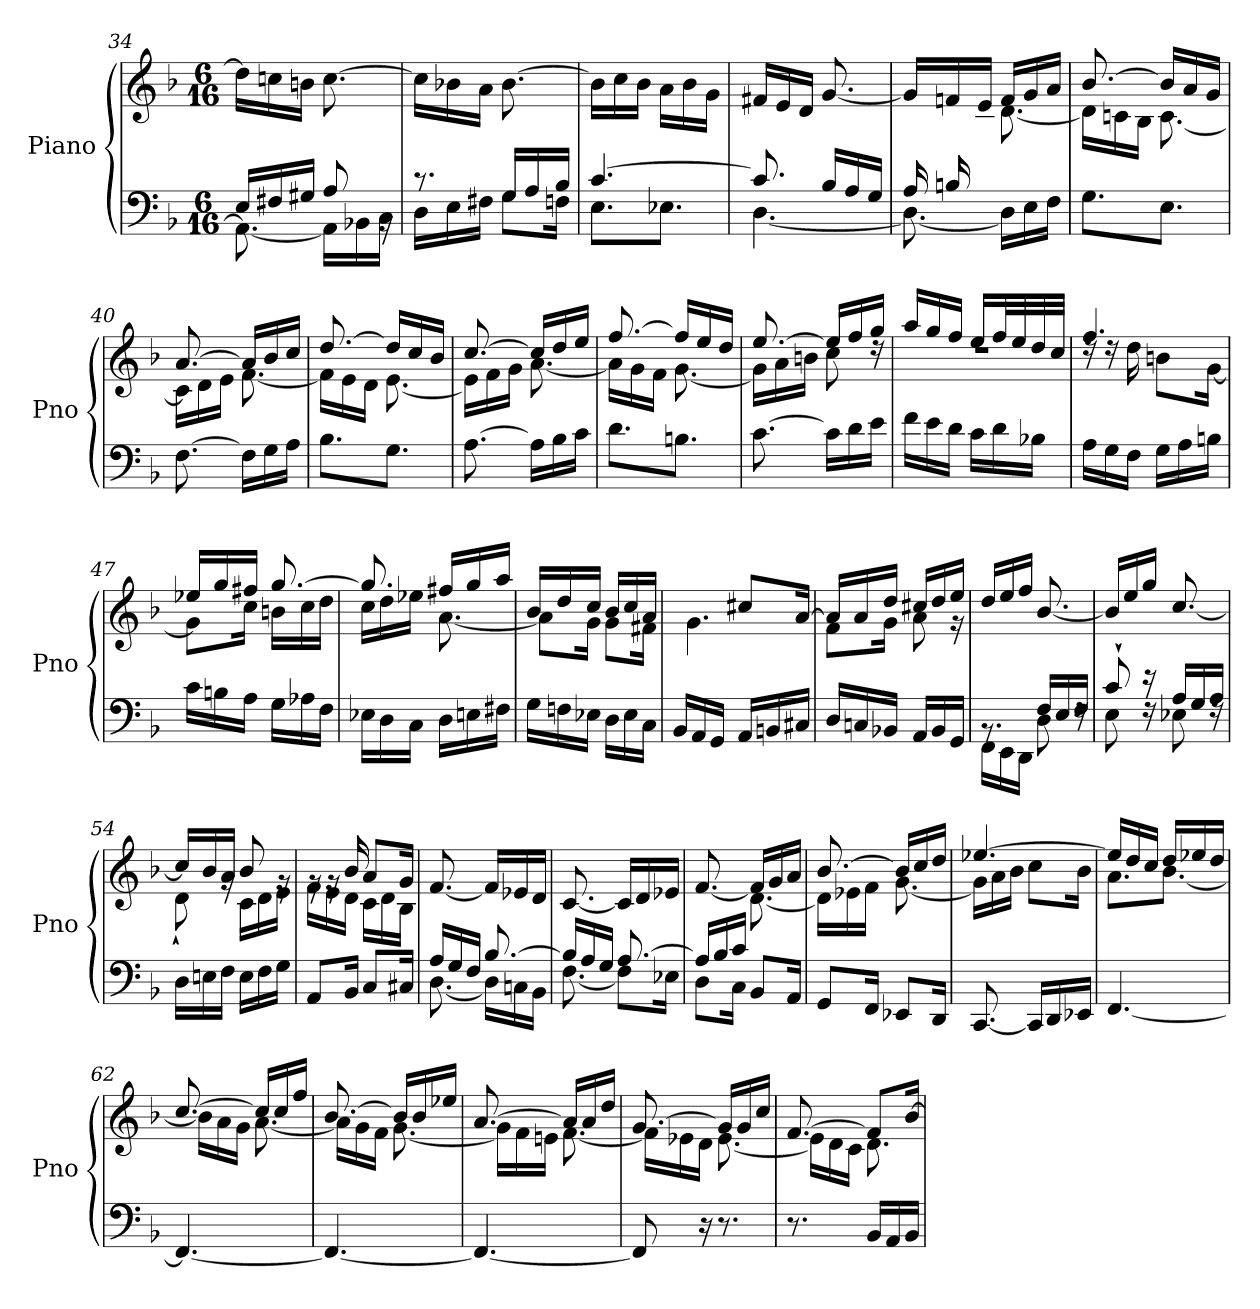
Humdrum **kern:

**kern	**kern
*part1	*part1
*staff2	*staff1
*I"Piano	*
*I'Pno	*
*clefF4	*clefG2
*k[b-]	*k[b-]
*M6/16	*M6/16
=34	=34
*^	*
16E/LL	8.AA\_	16dd\LL]
16F#X/	.	16ccn\
16G#X/JJ	.	16bn\JJ
8A/	16AA\LL]	[8.cc\
.	16BB-X\	.
16rBB	16C\JJ	.
=35	=35	=35
8.r	16D\LL	16cc\LL]
.	16E\	16b-X\
.	16F#X\JJ	16a\JJ
16G/LL	8G\L	[8.b-\
16A/	.	.
16B-/JJ	16Fn\Jk	.
=36	=36	=36
[4.c/	8.E\L	16b-\LL]
.	.	16cc\
.	.	16b-\JJ
.	8.E-X\J	16a\LL
.	.	16b-\
.	.	16g\JJ
=37	=37	=37
8.c/]	[4.D\	16f#X/LL
.	.	16e/
.	.	16d/JJ
16B-/LL	.	[8.g/
16A/	.	.
16G/JJ	.	.
!!LO:LB:g=z
=38	=38	=38
*	*	*^
16A/LL	8.D\_	16g/LL]	8ryy
16Bn/	.	16fn/	.
4ryy	.	16e/JJ	16c#X\JJ
.	16D\LL]	16f/LL	[8.d\
.	16E\	16g/	.
.	16F\JJ	16a/JJ	.
*v	*v	*	*
=39	=39	=39
8.G\L	[8.b-/	16d\LL]
.	.	16cn\
.	.	16B-\JJ
8.E\J	16b-/LL]	[8.c\
.	16a/	.
.	16g/JJ	.
=40	=40	=40
[8.F\	[8.a/	16c\LL]
.	.	16d\
.	.	16e\JJ
16F\LL]	16a/LL]	[8.f\
16G\	16b-/	.
16A\JJ	16cc/JJ	.
=41	=41	=41
8.B-\L	[8.dd/	16f\LL]
.	.	16e\
.	.	16d\JJ
8.G\J	16dd/LL]	[8.e\
.	16cc/	.
.	16b-/JJ	.
=42	=42	=42
[8.A\	[8.cc/	16e\LL]
.	.	16f\
.	.	16g\JJ
16A\LL]	16cc/LL]	[8.a\
16B-\	16dd/	.
16c\JJ	16ee/JJ	.
=43	=43	=43
8.d\L	[8.ff/	16a\LL]
.	.	16g\
.	.	16f\JJ
8.Bn\J	16ff/LL]	[8.g\
.	16ee/	.
.	16dd/JJ	.
!!LO:LB:g=z	!!
=44	=44	=44
[8.c\	[8.ee/	16g\LL]
.	.	16a\
.	.	16bn\JJ
16c\LL]	16ee/LL]	8cc\
16d\	16ff/	.
16e\JJ	16gg/JJ	16rdd
=45	=45	=45
16f\LL	16aa/LL	4.rdd
16e\	16gg/	.
16d\JJ	16ff/JJ	.
16c\LL	16ee/LL	.
16d\	32ff/L	.
.	32ee/	.
16B-X\JJ	32dd/	.
.	32cc/JJJ	.
=46	=46	=46
16A\LL	4.ff/	16rdd
16G\	.	16rdd
16F\JJ	.	16dd\
16G\LL	.	8bn\L
16A\	.	.
16Bn\JJ	.	[16g\Jk
=47	=47	=47
16c\LL	16ee-X/LL	8g\L]
16Bn\	16gg/	.
16A\JJ	16ff#X/JJ	16cc\Jk
16G\LL	[8.gg/	16bn\LL
16A-X\	.	16cc\
16F\JJ	.	16dd\JJ
=48	=48	=48
16E-X\LL	8.gg/]	16cc\LL
16D\	.	16dd\
16C\JJ	.	16ee-X\JJ
16D\LL	16ff#X/LL	[8.a\
16En\	16gg/	.
16F#X\JJ	16aa/JJ	.
!!LO:LB:g=z	!!
=49	=49	=49
16G\LL	16b-/LL	8a\L]
16Fn\	16dd/	.
16E-X\JJ	16cc/JJ	16g\Jk
16D\LL	16b-/LL	8g\L
16E-\	16cc/	.
16C\JJ	16a/JJ	16f#X\Jk
=50	=50	=50
16BB-/LL	8g/Lyy	4.g\
16AA/	.	.
16GG/JJ	16ee-X/Jk	.
16AA/LL	8cc#X/L	.
16BBn/	.	.
16C#X/JJ	[16a/Jk	.
=51	=51	=51
16D/LL	16a/LL]	8f\L
16Cn/	16a/	.
16BB-X/JJ	16dd/JJ	16g\Jk
16AA/LL	16cc#X/LL	8a\
16BB-/	16dd/	.
16GG/JJ	16ee/JJ	16r
*	*v	*v
=52	=52
*^	*
8.rBB	16FF\LL	16dd/LL
.	16EE\	16ee/
.	16DD\JJ	16ff/JJ
16F/LL	8D\	[8.b-/
16E/	.	.
16F/JJ	16rF	.
=53	=53	=53
8c`/	8E\	16b-/LL]
.	.	16ee/
16r	16rF	16gg/JJ
16A/LL	8E-X\	[8.cc/
16G/	.	.
16A/JJ	16rF	.
*v	*v	*
=54	=54
*	*^
16D\LL	16cc/LL]	8d`\
16En\	16b-/	.
16F\JJ	16a/JJ	16rg
16E\LL	8b-/	16c\LL
16F\	.	16d\
16G\JJ	16rg	16e\JJ
!!LO:LB:g=z	!!
=55	=55	=55
8AA/L	16rg	16f\LL
.	16rg	16e\
16BB-/Jk	16b-/	16d\JJ
8C/L	8a/L	16c\LL
.	.	16d\
16C#X/Jk	16g/Jk	16B-\JJ
*	*v	*v
=56	=56
*^	*
16A/LL	[8.D\	[8.f/
16G/	.	.
16F/JJ	.	.
[8.B-/	16D\LL]	16f/LL]
.	16Cn\	16e-X/
.	16BB-\JJ	16d/JJ
=57	=57	=57
16B-/LL]	[8.F\	[8.c/
16A/	.	.
16G/JJ	.	.
[8.A/	8F\L]	16c/LL]
.	.	16d/
.	16E-X\Jk	16e-X/JJ
=58	=58	=58
*	*	*^
16A/LL]	8D\L	[8.f/	8.ryy
16B-/	.	.	.
16c/JJ	16C\Jk	.	.
8BB-/L	8.ryy	16f/LL]	[8.d\
.	.	16g/	.
16AA/Jk	.	16a/JJ	.
*v	*v	*	*
=59	=59	=59
8GG/L	[8.b-/	16d\LL]
.	.	16e-X\
16FF/Jk	.	16f\JJ
8EE-X/L	16b-/LL]	[8.g\
.	16cc/	.
16DD/Jk	16dd/JJ	.
=60	=60	=60
[8.CC/	[4.ee-X/	16g\LL]
.	.	16a\
.	.	16b-\JJ
16CC/LL]	.	8cc\L
16DD/	.	.
16EE-X/JJ	.	16b-\Jk
!!LO:LB:g=z	!!
=61	=61	=61
[4.FF/	16ee-/LL]	8.a\L
.	16dd/	.
.	16cc/JJ	.
.	16dd/LL	[8.b-\J
.	16ee-X/	.
.	16dd/JJ	.
=62	=62	=62
4.FF/_	[8.cc/	16b-\LL]
.	.	16a\
.	.	16g\JJ
.	16cc/LL]	[8.a\
.	16cc/	.
.	16ff/JJ	.
=63	=63	=63
4.FF/_	[8.b-/	16a\LL]
.	.	16g\
.	.	16f\JJ
.	16b-/LL]	[8.g\
.	16b-/	.
.	16ee-X/JJ	.
=64	=64	=64
4.FF/_	[8.a/	16g\LL]
.	.	16f\
.	.	16en\JJ
.	16a/LL]	[8.f\
.	16a/	.
.	16dd/JJ	.
=65	=65	=65
8FF/]	[8.g/	16f\LL]
.	.	16e-X\
16r	.	16d\JJ
8.r	16g/LL]	[8.e-\
.	16g/	.
.	16cc/JJ	.
=66	=66	=66
8.r	[8.f/	16e-\LL]
.	.	16d\
.	.	16c\JJ
16BB-/LL	8f/L]	8.d\
16AA/	.	.
16BB-/JJ	[16b-/Jk	.
*	*v	*v
=	=
*-	*-
